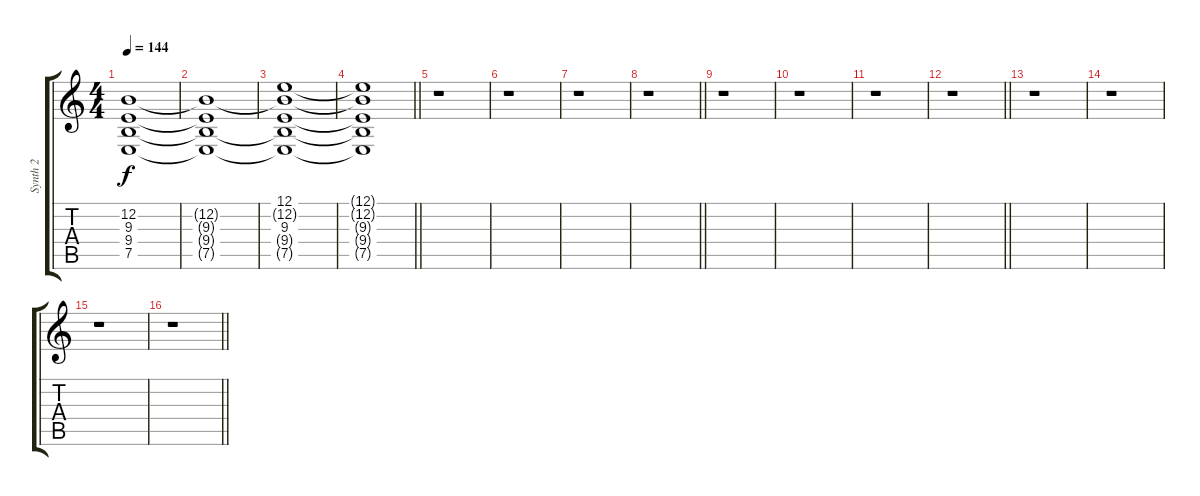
\track ("Synth 2" "Synth 2") {instrument choiraahs}
\staff {score tabs}
\tuning (E4 B3 G3 D3 A2 E2) {hide}
\ts (4 4)
\tempo 144
\clef g2
\ks c
(12.2 9.3{t} 9.4 7.5{t}).1{dy f} |
(12.2{t} 9.3{t} 9.4{t} 7.5{t}).1 |
(12.1 12.2{t} 9.3 9.4{t} 7.5{t}).1 |
\barLineRight lightlight
(12.1{t} 12.2{t} 9.3{t} 9.4{t} 7.5{t}).1 |
\section ("" "")
r.1 |
r.1 |
r.1 |
\barLineRight lightlight
r.1 |
\section ("" "")
r.1 |
r.1 |
r.1 |
\barLineRight lightlight
r.1 |
\section ("" "")
r.1 |
r.1 |
r.1 |
\barLineRight lightlight
r.1
